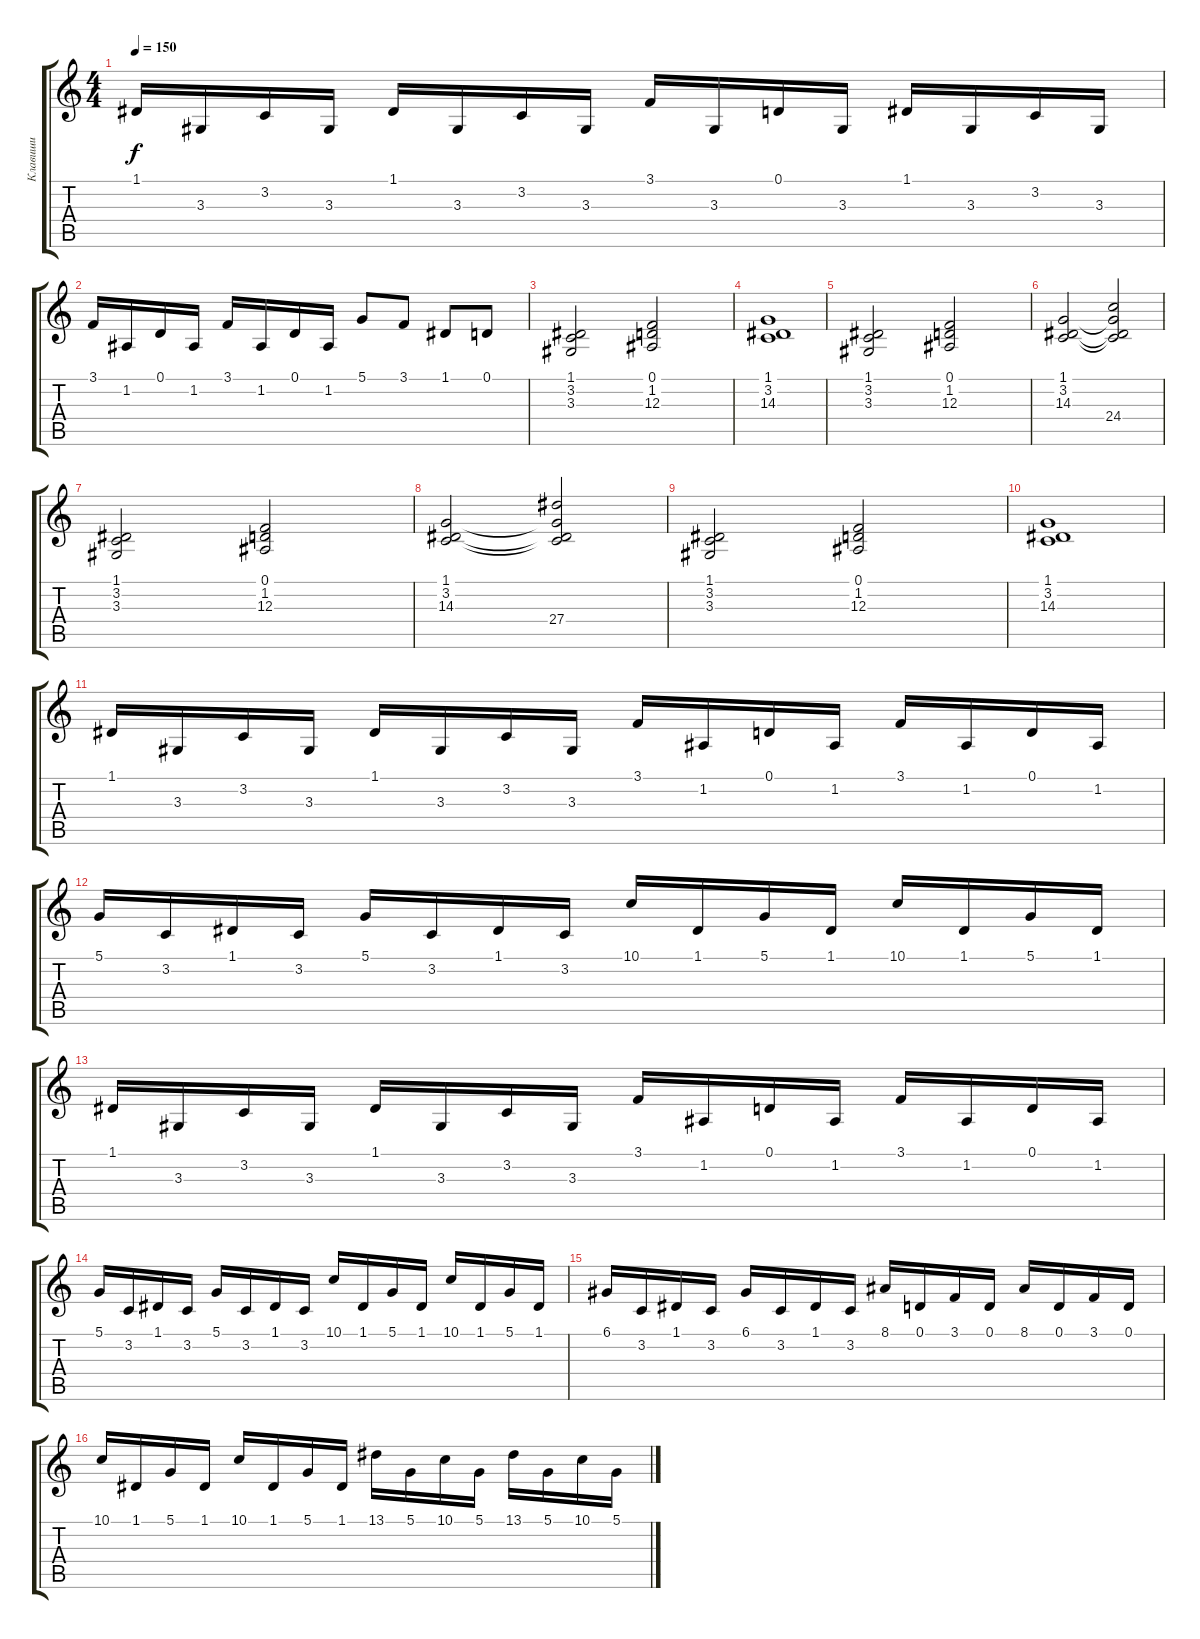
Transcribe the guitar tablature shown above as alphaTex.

\track ("Клавиши" "Клавиши") {instrument pad1newage}
\staff {score tabs}
\tuning (D4 A3 F3 C3 G2 D2) {hide}
\ts (4 4)
\tempo 150
\clef g2
\ks c
1.1.16{dy f} 3.3.16 3.2.16 3.3.16 1.1.16 3.3.16 3.2.16 3.3.16 3.1.16 3.3.16 0.1.16 3.3.16 1.1.16 3.3.16 3.2.16 3.3.16 |
3.1.16 1.2.16 0.1.16 1.2.16 3.1.16 1.2.16 0.1.16 1.2.16 5.1.8 3.1.8 1.1.8 0.1.8 |
(1.1 3.2 3.3).2{volume 12 instrument stringensemble1} (0.1 1.2 12.3).2 |
(1.1 3.2 14.3).1 |
(1.1 3.2 3.3).2 (0.1 1.2 12.3).2 |
(1.1 3.2 14.3).2 (1.1{t} 3.2{t} 14.3{t} 24.4).2 |
(1.1 3.2 3.3).2 (0.1 1.2 12.3).2 |
(1.1 3.2 14.3).2 (1.1{t} 3.2{t} 14.3{t} 27.4).2 |
(1.1 3.2 3.3).2 (0.1 1.2 12.3).2 |
(1.1 3.2 14.3).1 |
1.1.16{volume 12 instrument pad1newage} 3.3.16 3.2.16 3.3.16 1.1.16 3.3.16 3.2.16 3.3.16 3.1.16 1.2.16 0.1.16 1.2.16 3.1.16 1.2.16 0.1.16 1.2.16 |
5.1.16 3.2.16 1.1.16 3.2.16 5.1.16 3.2.16 1.1.16 3.2.16 10.1.16 1.1.16 5.1.16 1.1.16 10.1.16 1.1.16 5.1.16 1.1.16 |
1.1.16 3.3.16 3.2.16 3.3.16 1.1.16 3.3.16 3.2.16 3.3.16 3.1.16 1.2.16 0.1.16 1.2.16 3.1.16 1.2.16 0.1.16 1.2.16 |
5.1.16 3.2.16 1.1.16 3.2.16 5.1.16 3.2.16 1.1.16 3.2.16 10.1.16 1.1.16 5.1.16 1.1.16 10.1.16 1.1.16 5.1.16 1.1.16 |
6.1.16 3.2.16 1.1.16 3.2.16 6.1.16 3.2.16 1.1.16 3.2.16 8.1.16 0.1.16 3.1.16 0.1.16 8.1.16 0.1.16 3.1.16 0.1.16 |
10.1.16 1.1.16 5.1.16 1.1.16 10.1.16 1.1.16 5.1.16 1.1.16 13.1.16 5.1.16 10.1.16 5.1.16 13.1.16 5.1.16 10.1.16 5.1.16
